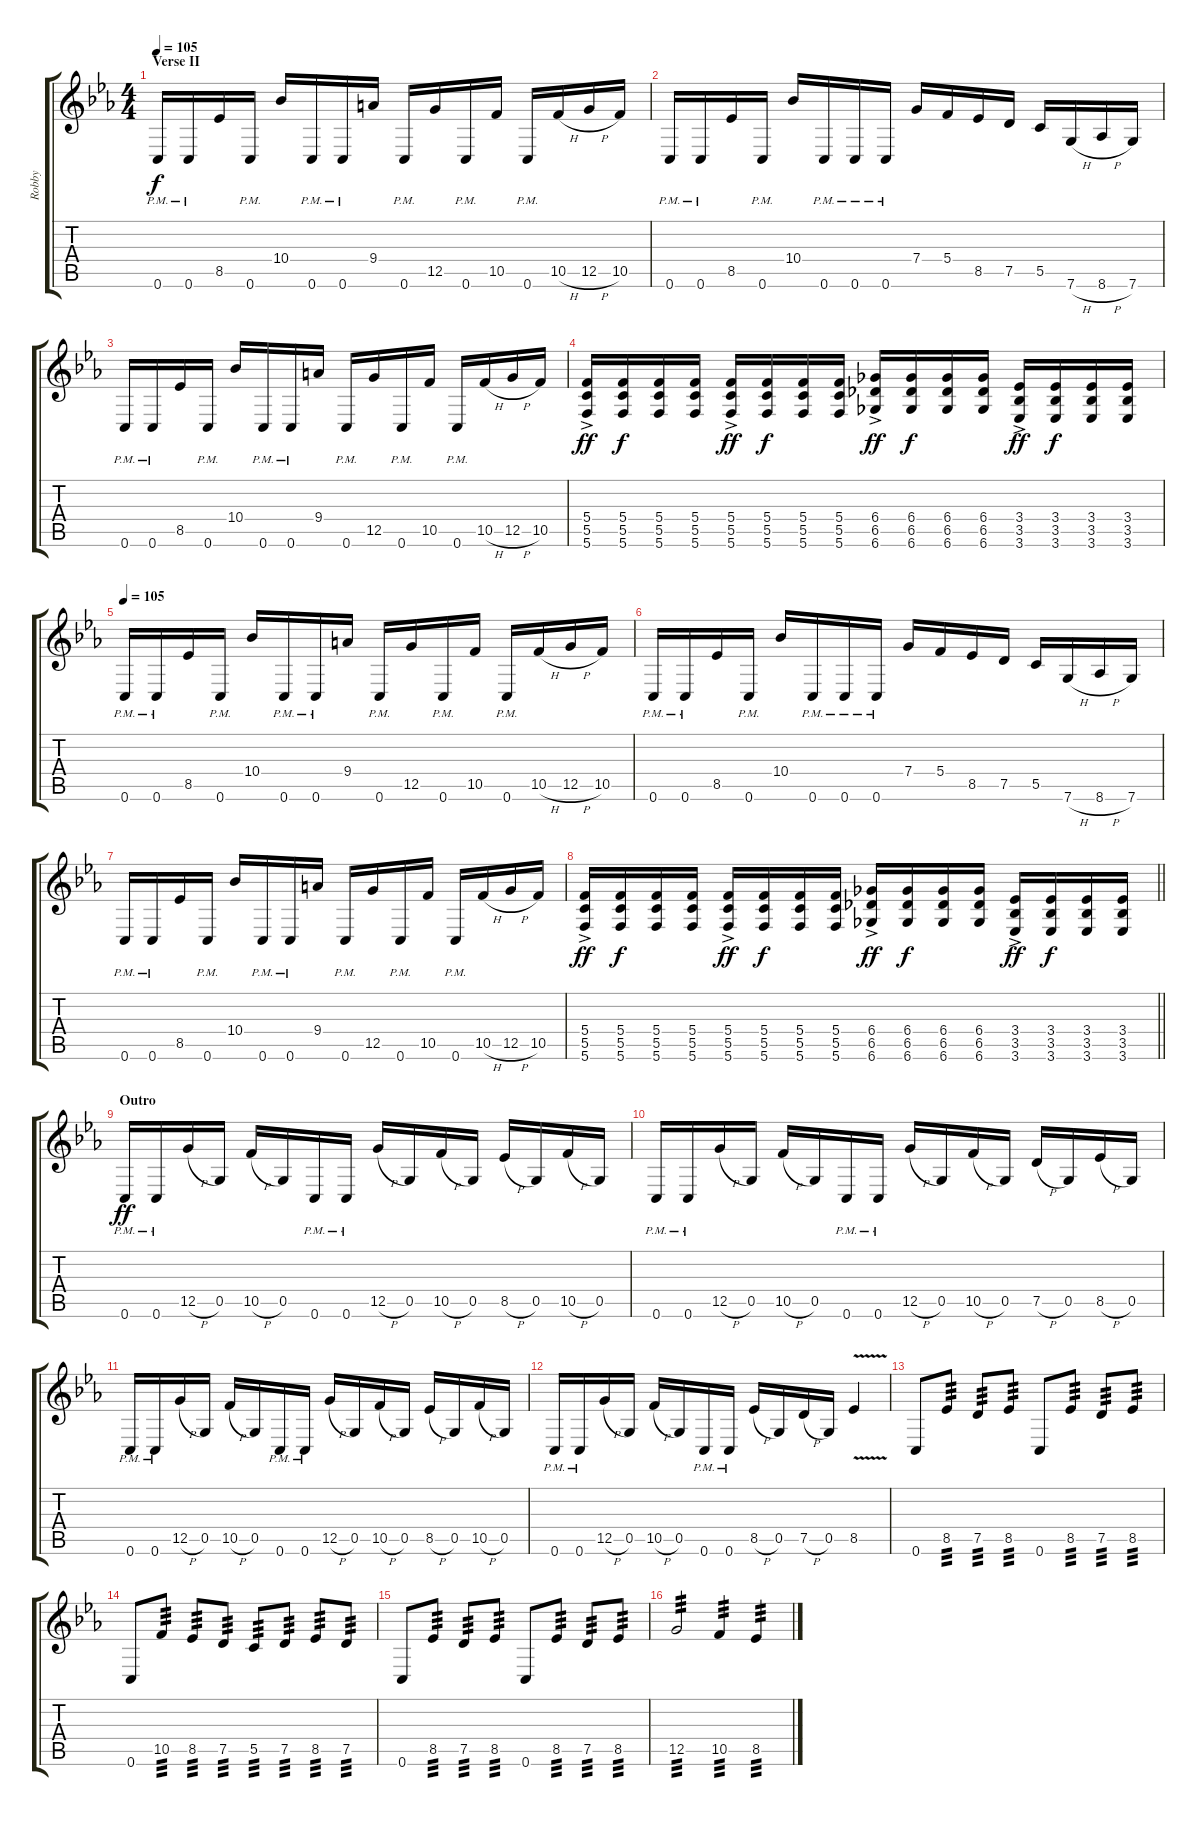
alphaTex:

\track ("Robby" "Robby") {instrument distortionguitar}
\staff {score tabs}
\tuning (D4 A3 F3 C3 G2 C2) {hide}
\ts (4 4)
\section ("" "Verse II")
\tempo 105
\clef g2
\ks cminor
0.6{pm}.16{dy f} 0.6{pm}.16 8.5.16 0.6{pm}.16 10.4.16 0.6{pm}.16 0.6{pm}.16 9.4.16 0.6{pm}.16 12.5.16 0.6{pm}.16 10.5.16 0.6{pm}.16 10.5{h}.16 12.5{h}.16 10.5.16 |
0.6{pm}.16 0.6{pm}.16 8.5.16 0.6{pm}.16 10.4.16 0.6{pm}.16 0.6{pm}.16 0.6{pm}.16 7.4.16 5.4.16 8.5.16 7.5.16 5.5.16 7.6{h}.16 8.6{h}.16 7.6.16 |
0.6{pm}.16 0.6{pm}.16 8.5.16 0.6{pm}.16 10.4.16 0.6{pm}.16 0.6{pm}.16 9.4.16 0.6{pm}.16 12.5.16 0.6{pm}.16 10.5.16 0.6{pm}.16 10.5{h}.16 12.5{h}.16 10.5.16 |
(5.4 5.5 5.6{ac}).16{dy ff} (5.4 5.5 5.6).16{dy f} (5.4 5.5 5.6).16 (5.4 5.5 5.6).16 (5.4 5.5 5.6{ac}).16{dy ff} (5.4 5.5 5.6).16{dy f} (5.4 5.5 5.6).16 (5.4 5.5 5.6).16 (6.4 6.5 6.6{ac}).16{dy ff} (6.4 6.5 6.6).16{dy f} (6.4 6.5 6.6).16 (6.4 6.5 6.6).16 (3.4 3.5 3.6{ac}).16{dy ff} (3.4 3.5 3.6).16{dy f} (3.4 3.5 3.6).16 (3.4 3.5 3.6).16 |
\tempo 105
0.6{pm}.16 0.6{pm}.16 8.5.16 0.6{pm}.16 10.4.16 0.6{pm}.16 0.6{pm}.16 9.4.16 0.6{pm}.16 12.5.16 0.6{pm}.16 10.5.16 0.6{pm}.16 10.5{h}.16 12.5{h}.16 10.5.16 |
0.6{pm}.16 0.6{pm}.16 8.5.16 0.6{pm}.16 10.4.16 0.6{pm}.16 0.6{pm}.16 0.6{pm}.16 7.4.16 5.4.16 8.5.16 7.5.16 5.5.16 7.6{h}.16 8.6{h}.16 7.6.16 |
0.6{pm}.16 0.6{pm}.16 8.5.16 0.6{pm}.16 10.4.16 0.6{pm}.16 0.6{pm}.16 9.4.16 0.6{pm}.16 12.5.16 0.6{pm}.16 10.5.16 0.6{pm}.16 10.5{h}.16 12.5{h}.16 10.5.16 |
\barLineRight lightlight
(5.4 5.5 5.6{ac}).16{dy ff} (5.4 5.5 5.6).16{dy f} (5.4 5.5 5.6).16 (5.4 5.5 5.6).16 (5.4 5.5 5.6{ac}).16{dy ff} (5.4 5.5 5.6).16{dy f} (5.4 5.5 5.6).16 (5.4 5.5 5.6).16 (6.4 6.5 6.6{ac}).16{dy ff} (6.4 6.5 6.6).16{dy f} (6.4 6.5 6.6).16 (6.4 6.5 6.6).16 (3.4 3.5 3.6{ac}).16{dy ff} (3.4 3.5 3.6).16{dy f} (3.4 3.5 3.6).16 (3.4 3.5 3.6).16 |
\section ("" "Outro")
0.6{pm}.16{dy ff} 0.6{pm}.16 12.5{h}.16 0.5.16 10.5{h}.16 0.5.16 0.6{pm}.16 0.6{pm}.16 12.5{h}.16 0.5.16 10.5{h}.16 0.5.16 8.5{h}.16 0.5.16 10.5{h}.16 0.5.16 |
0.6{pm}.16 0.6{pm}.16 12.5{h}.16 0.5.16 10.5{h}.16 0.5.16 0.6{pm}.16 0.6{pm}.16 12.5{h}.16 0.5.16 10.5{h}.16 0.5.16 7.5{h}.16 0.5.16 8.5{h}.16 0.5.16 |
0.6{pm}.16 0.6{pm}.16 12.5{h}.16 0.5.16 10.5{h}.16 0.5.16 0.6{pm}.16 0.6{pm}.16 12.5{h}.16 0.5.16 10.5{h}.16 0.5.16 8.5{h}.16 0.5.16 10.5{h}.16 0.5.16 |
0.6{pm}.16 0.6{pm}.16 12.5{h}.16 0.5.16 10.5{h}.16 0.5.16 0.6{pm}.16 0.6{pm}.16 8.5{h}.16 0.5.16 7.5{h}.16 0.5.16 8.5{v}.4 |
0.6.8 8.5.8{tp 3} 7.5.8{tp 3} 8.5.8{tp 3} 0.6.8 8.5.8{tp 3} 7.5.8{tp 3} 8.5.8{tp 3} |
0.6.8 10.5.8{tp 3} 8.5.8{tp 3} 7.5.8{tp 3} 5.5.8{tp 3} 7.5.8{tp 3} 8.5.8{tp 3} 7.5.8{tp 3} |
0.6.8 8.5.8{tp 3} 7.5.8{tp 3} 8.5.8{tp 3} 0.6.8 8.5.8{tp 3} 7.5.8{tp 3} 8.5.8{tp 3} |
12.5.2{tp 3} 10.5.4{tp 3} 8.5.4{tp 3}
